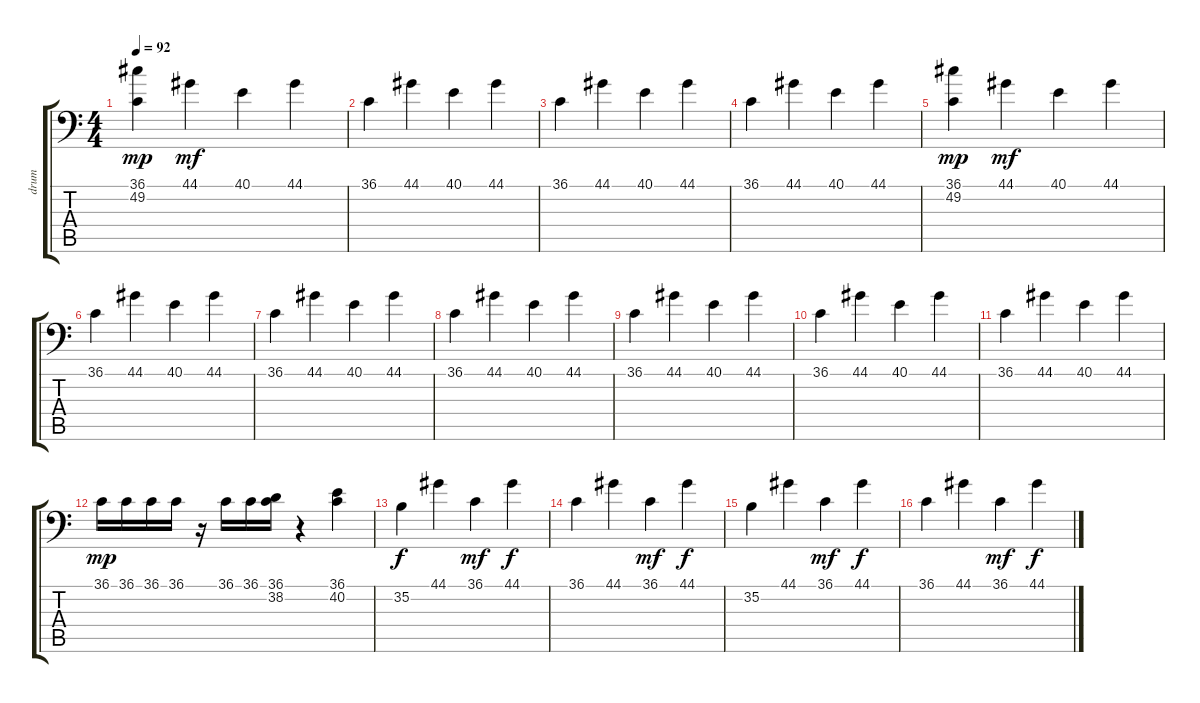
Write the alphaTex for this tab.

\track ("drum" "drum") {instrument acousticgrandpiano}
\staff {score tabs}
\tuning (C-1 C-1 C-1 C-1 C-1 C-1) {hide}
\ts (4 4)
\tempo 92
\clef f4
\ks c
(36.1 49.2).4{dy mp} 44.1.4{dy mf} 40.1.4 44.1.4 |
36.1.4 44.1.4 40.1.4 44.1.4 |
36.1.4 44.1.4 40.1.4 44.1.4 |
36.1.4 44.1.4 40.1.4 44.1.4 |
(36.1 49.2).4{dy mp} 44.1.4{dy mf} 40.1.4 44.1.4 |
36.1.4 44.1.4 40.1.4 44.1.4 |
36.1.4 44.1.4 40.1.4 44.1.4 |
36.1.4 44.1.4 40.1.4 44.1.4 |
36.1.4 44.1.4 40.1.4 44.1.4 |
36.1.4 44.1.4 40.1.4 44.1.4 |
36.1.4 44.1.4 40.1.4 44.1.4 |
36.1.16{dy mp} 36.1.16 36.1.16 36.1.16 r.16 36.1.16 36.1.16 (36.1 38.2).16 r.4 (36.1 40.2).4 |
35.2.4{dy f} 44.1.4 36.1.4{dy mf} 44.1.4{dy f} |
36.1.4 44.1.4 36.1.4{dy mf} 44.1.4{dy f} |
35.2.4 44.1.4 36.1.4{dy mf} 44.1.4{dy f} |
36.1.4 44.1.4 36.1.4{dy mf} 44.1.4{dy f}
